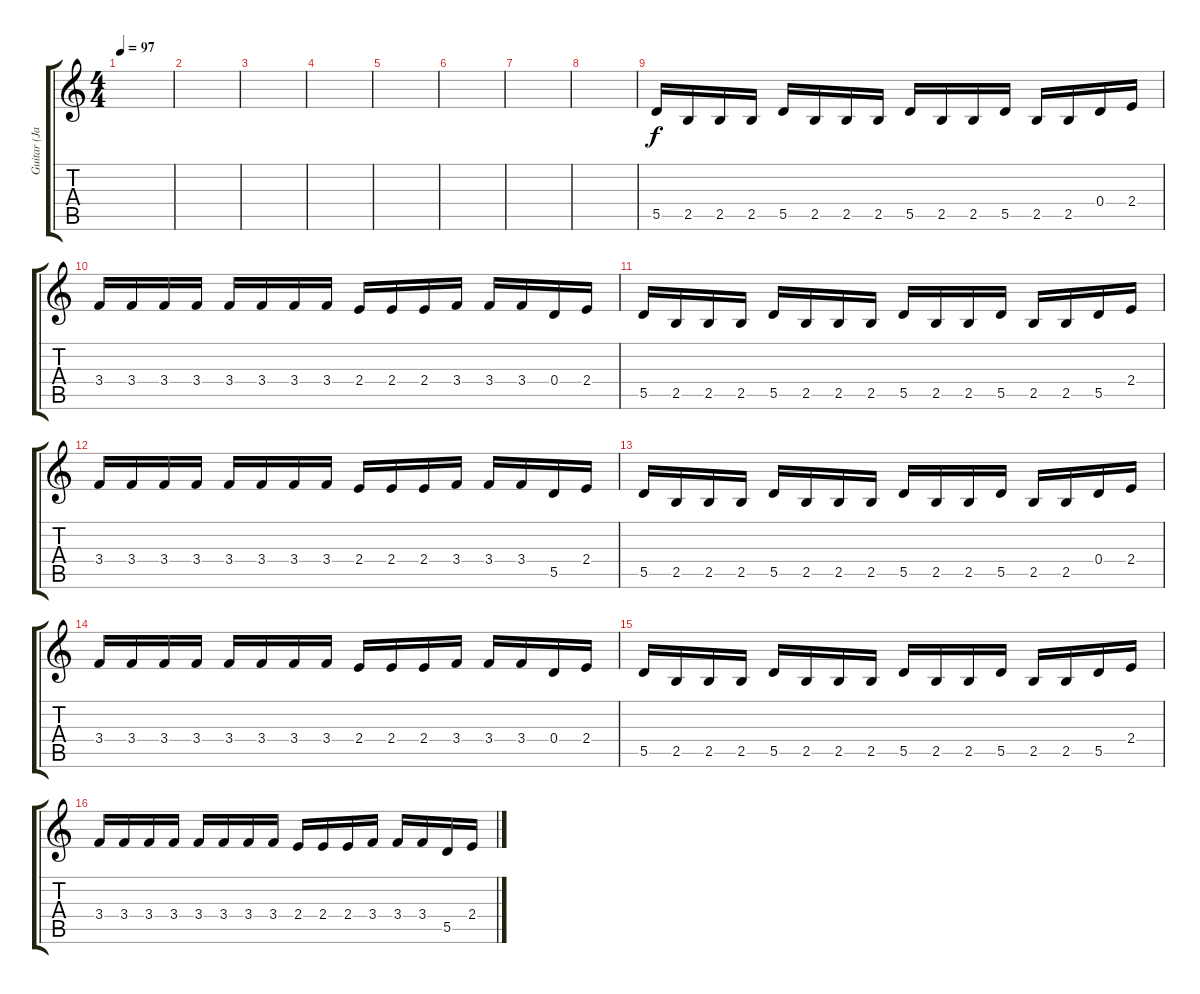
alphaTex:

\track ("Guitar (Jasan Stepp)" "Guitar (Ja") {instrument distortionguitar}
\staff {score tabs}
\tuning (E4 B3 G3 D3 A2 D2) {hide}
\ts (4 4)
\tempo 97
\clef g2
\ks c
|
|
|
|
|
|
|
|
5.5.16 2.5.16 2.5.16 2.5.16 5.5.16 2.5.16 2.5.16 2.5.16 5.5.16 2.5.16 2.5.16 5.5.16 2.5.16 2.5.16 0.4.16 2.4.16 |
3.4.16 3.4.16 3.4.16 3.4.16 3.4.16 3.4.16 3.4.16 3.4.16 2.4.16 2.4.16 2.4.16 3.4.16 3.4.16 3.4.16 0.4.16 2.4.16 |
5.5.16 2.5.16 2.5.16 2.5.16 5.5.16 2.5.16 2.5.16 2.5.16 5.5.16 2.5.16 2.5.16 5.5.16 2.5.16 2.5.16 5.5.16 2.4.16 |
3.4.16 3.4.16 3.4.16 3.4.16 3.4.16 3.4.16 3.4.16 3.4.16 2.4.16 2.4.16 2.4.16 3.4.16 3.4.16 3.4.16 5.5.16 2.4.16 |
5.5.16 2.5.16 2.5.16 2.5.16 5.5.16 2.5.16 2.5.16 2.5.16 5.5.16 2.5.16 2.5.16 5.5.16 2.5.16 2.5.16 0.4.16 2.4.16 |
3.4.16 3.4.16 3.4.16 3.4.16 3.4.16 3.4.16 3.4.16 3.4.16 2.4.16 2.4.16 2.4.16 3.4.16 3.4.16 3.4.16 0.4.16 2.4.16 |
5.5.16 2.5.16 2.5.16 2.5.16 5.5.16 2.5.16 2.5.16 2.5.16 5.5.16 2.5.16 2.5.16 5.5.16 2.5.16 2.5.16 5.5.16 2.4.16 |
3.4.16 3.4.16 3.4.16 3.4.16 3.4.16 3.4.16 3.4.16 3.4.16 2.4.16 2.4.16 2.4.16 3.4.16 3.4.16 3.4.16 5.5.16 2.4.16
